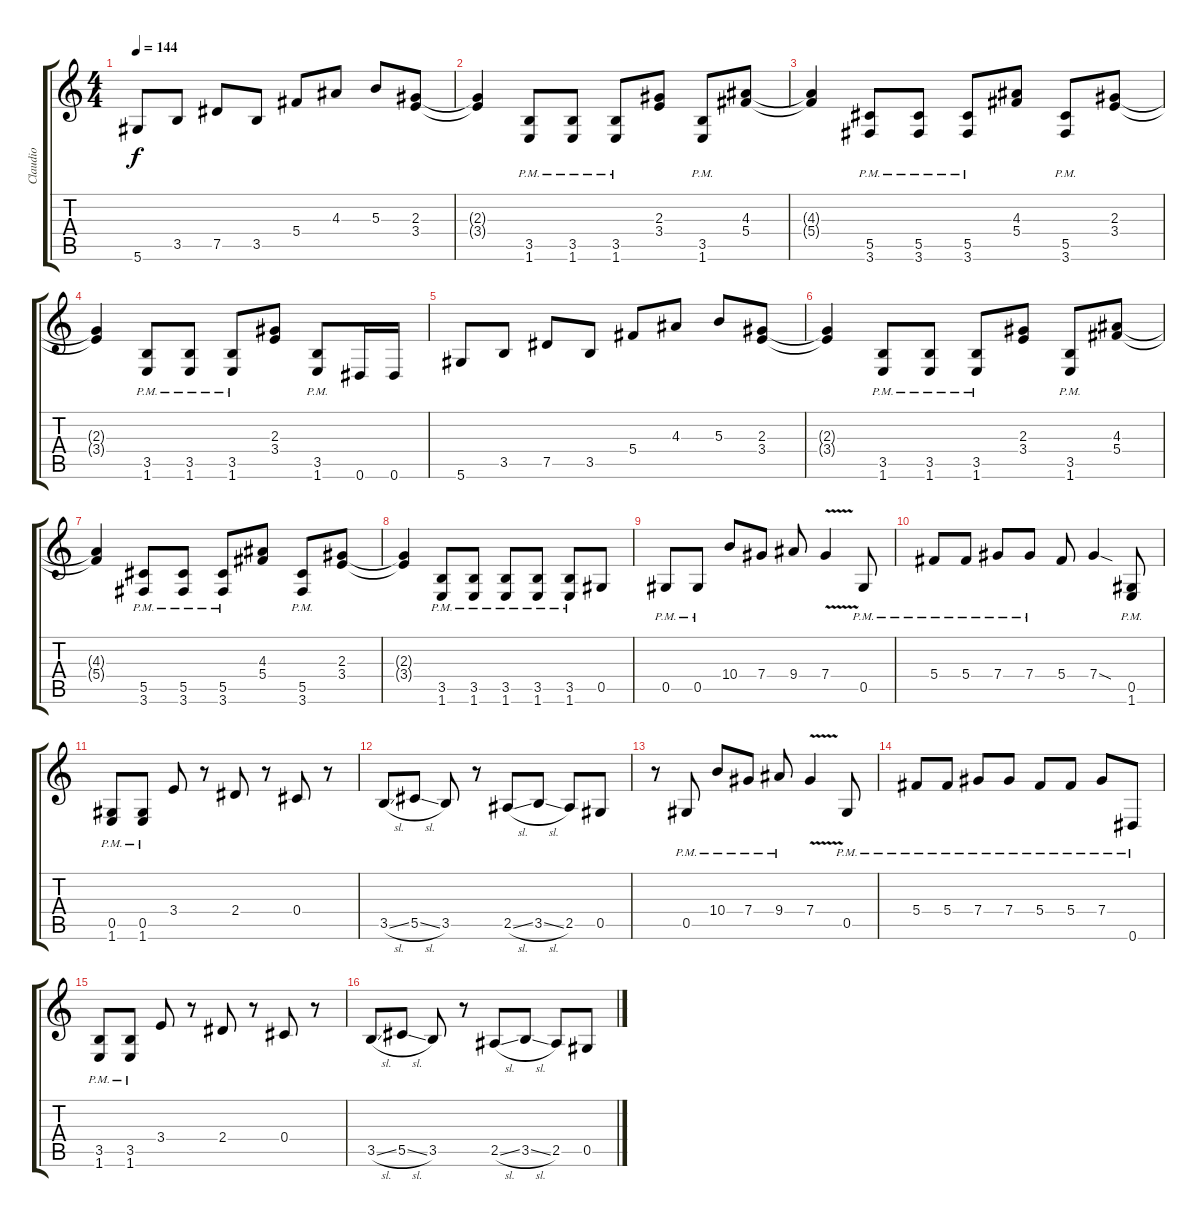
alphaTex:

\track ("Claudio" "Claudio") {instrument distortionguitar}
\staff {score tabs}
\tuning (Eb4 Bb3 Gb3 Db3 Ab2 Eb2) {hide}
\ts (4 4)
\tempo 144
\clef g2
\ks c
5.6.8{dy f instrument distortionguitar} 3.5.8 7.5.8 3.5.8 5.4.8 4.3.8 5.3.8 (2.3 3.4).8 |
(2.3{t} 3.4{t}).4 (3.5{pm} 1.6{pm}).8 (3.5{pm} 1.6{pm}).8 (3.5{pm} 1.6{pm}).8 (2.3 3.4).8 (3.5{pm} 1.6{pm}).8 (4.3 5.4).8 |
(4.3{t} 5.4{t}).4 (5.5{pm} 3.6{pm}).8 (5.5{pm} 3.6{pm}).8 (5.5{pm} 3.6{pm}).8 (4.3 5.4).8 (5.5{pm} 3.6{pm}).8 (2.3 3.4).8 |
(2.3{t} 3.4{t}).4 (3.5{pm} 1.6{pm}).8 (3.5{pm} 1.6{pm}).8 (3.5{pm} 1.6{pm}).8 (2.3 3.4).8 (3.5{pm} 1.6{pm}).8 0.6.16 0.6.16 |
5.6.8 3.5.8 7.5.8 3.5.8 5.4.8 4.3.8 5.3.8 (2.3 3.4).8 |
(2.3{t} 3.4{t}).4 (3.5{pm} 1.6{pm}).8 (3.5{pm} 1.6{pm}).8 (3.5{pm} 1.6{pm}).8 (2.3 3.4).8 (3.5{pm} 1.6{pm}).8 (4.3 5.4).8 |
(4.3{t} 5.4{t}).4 (5.5{pm} 3.6{pm}).8 (5.5{pm} 3.6{pm}).8 (5.5{pm} 3.6{pm}).8 (4.3 5.4).8 (5.5{pm} 3.6{pm}).8 (2.3 3.4).8 |
(2.3{t} 3.4{t}).4 (3.5{pm} 1.6{pm}).8 (3.5{pm} 1.6{pm}).8 (3.5{pm} 1.6{pm}).8 (3.5{pm} 1.6{pm}).8 (3.5{pm} 1.6{pm}).8 0.5.8 |
0.5{pm}.8 0.5{pm}.8 10.4.8 7.4.8 9.4.8 7.4{v}.4 0.5{pm}.8 |
5.4{pm}.8 5.4{pm}.8 7.4{pm}.8 7.4{pm}.8 5.4.8 7.4{sod}.4 (0.5{pm} 1.6{pm}).8 |
(0.5{pm} 1.6{pm}).8 (0.5{pm} 1.6{pm}).8 3.4.8 r.8 2.4.8 r.8 0.4.8 r.8 |
3.5{sl}.8 5.5{sl}.8 3.5.8 r.8 2.5{sl}.8 3.5{sl}.8 2.5.8 0.5.8 |
r.8 0.5{pm}.8 10.4{pm}.8 7.4{pm}.8 9.4{pm}.8 7.4{v}.4 0.5{pm}.8 |
5.4{pm}.8 5.4{pm}.8 7.4{pm}.8 7.4{pm}.8 5.4{pm}.8 5.4{pm}.8 7.4{pm}.8 0.6{pm}.8 |
(3.5{pm} 1.6{pm}).8 (3.5{pm} 1.6{pm}).8 3.4.8 r.8 2.4.8 r.8 0.4.8 r.8 |
3.5{sl}.8 5.5{sl}.8 3.5.8 r.8 2.5{sl}.8 3.5{sl}.8 2.5.8 0.5.8
